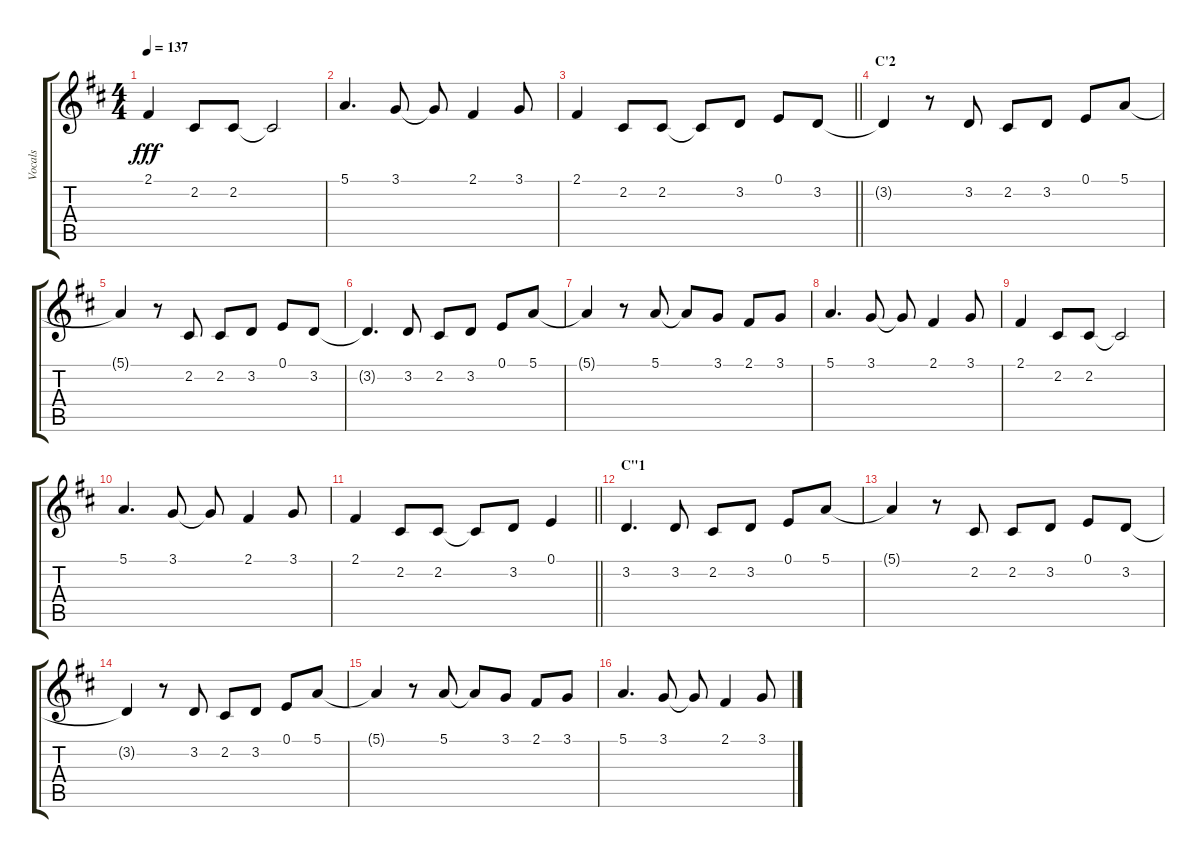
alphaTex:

\track ("Vocals" "Vocals") {instrument voiceoohs}
\staff {score tabs}
\tuning (E4 B3 G3 D3 A2 E2) {hide}
\ts (4 4)
\tempo 137
\clef g2
\ks d
2.1.4{dy fff} 2.2.8 2.2.8 2.2{t}.2 |
5.1.4{d} 3.1.8 3.1{t}.8 2.1.4 3.1.8 |
\barLineRight lightlight
2.1.4 2.2.8 2.2.8 2.2{t}.8 3.2.8 0.1.8 3.2.8 |
\section ("" "C'2")
3.2{t}.4 r.8 3.2.8 2.2.8 3.2.8 0.1.8 5.1.8 |
5.1{t}.4 r.8 2.2.8 2.2.8 3.2.8 0.1.8 3.2.8 |
3.2{t}.4{d} 3.2.8 2.2.8 3.2.8 0.1.8 5.1.8 |
5.1{t}.4 r.8 5.1.8 5.1{t}.8 3.1.8 2.1.8 3.1.8 |
5.1.4{d} 3.1.8 3.1{t}.8 2.1.4 3.1.8 |
2.1.4 2.2.8 2.2.8 2.2{t}.2 |
5.1.4{d} 3.1.8 3.1{t}.8 2.1.4 3.1.8 |
\barLineRight lightlight
2.1.4 2.2.8 2.2.8 2.2{t}.8 3.2.8 0.1.4 |
\section ("" "C\"1")
3.2.4{d} 3.2.8 2.2.8 3.2.8 0.1.8 5.1.8 |
5.1{t}.4 r.8 2.2.8 2.2.8 3.2.8 0.1.8 3.2.8 |
3.2{t}.4 r.8 3.2.8 2.2.8 3.2.8 0.1.8 5.1.8 |
5.1{t}.4 r.8 5.1.8 5.1{t}.8 3.1.8 2.1.8 3.1.8 |
5.1.4{d} 3.1.8 3.1{t}.8 2.1.4 3.1.8
